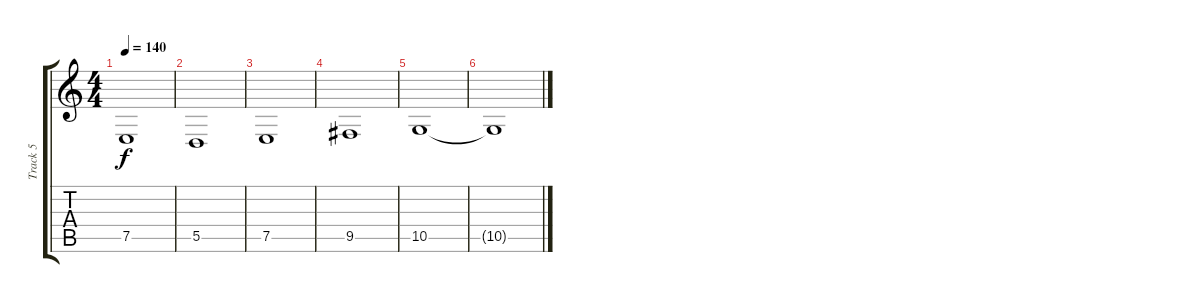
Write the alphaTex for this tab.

\track ("Track 5" "Track 5") {instrument trombone}
\staff {score tabs}
\tuning (E4 B3 G3 D3 A2 E2) {hide}
\ts (4 4)
\tempo 140
\clef g2
\ks c
7.5.1{dy f} |
5.5.1 |
7.5.1 |
9.5.1 |
10.5.1 |
10.5{t}.1
